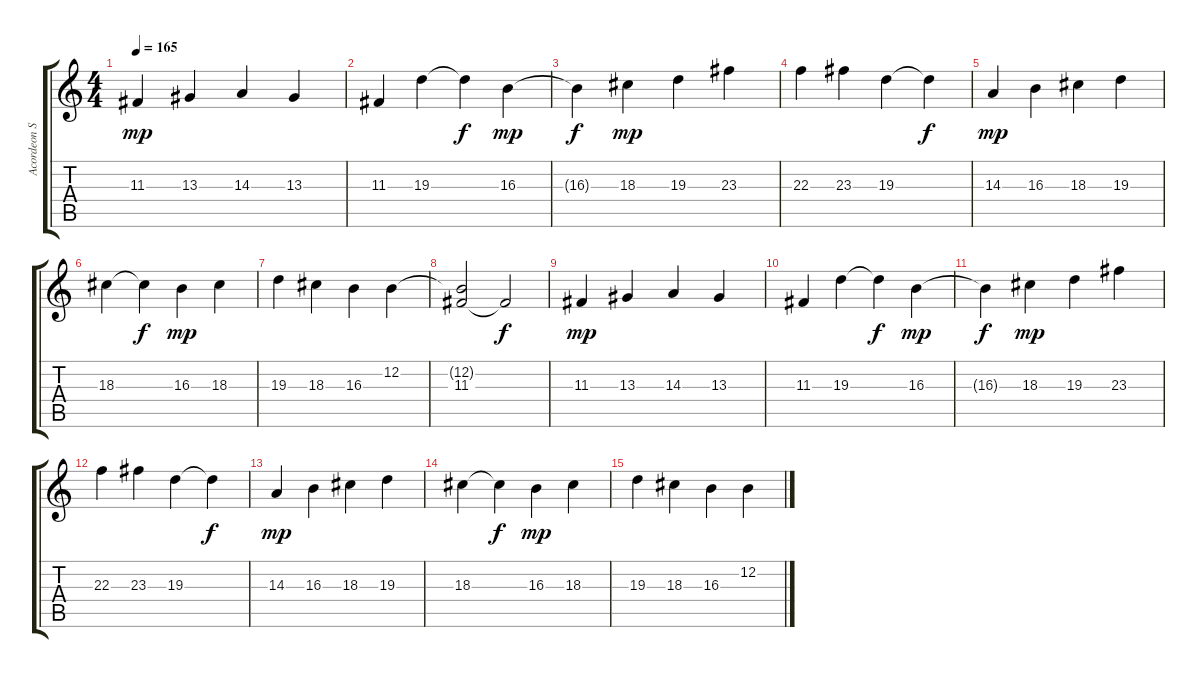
\track ("Acordeon Sergio Acosta" "Acordeon S") {instrument accordion}
\staff {score tabs}
\tuning (E4 B3 G3 D3 A2 E2) {hide}
\ts (4 4)
\tempo 165
\clef g2
\ks c
11.3.4{dy mp} 13.3.4 14.3.4 13.3.4 |
11.3.4 19.3.4 19.3{t}.4{dy f} 16.3.4{dy mp} |
16.3{t}.4{dy f} 18.3.4{dy mp} 19.3.4 23.3.4 |
22.3.4 23.3.4 19.3.4 19.3{t}.4{dy f} |
14.3.4{dy mp} 16.3.4 18.3.4 19.3.4 |
18.3.4 18.3{t}.4{dy f} 16.3.4{dy mp} 18.3.4 |
19.3.4 18.3.4 16.3.4 12.2.4 |
(12.2{t} 11.3).2 11.3{t}.2{dy f} |
11.3.4{dy mp} 13.3.4 14.3.4 13.3.4 |
11.3.4 19.3.4 19.3{t}.4{dy f} 16.3.4{dy mp} |
16.3{t}.4{dy f} 18.3.4{dy mp} 19.3.4 23.3.4 |
22.3.4 23.3.4 19.3.4 19.3{t}.4{dy f} |
14.3.4{dy mp} 16.3.4 18.3.4 19.3.4 |
18.3.4 18.3{t}.4{dy f} 16.3.4{dy mp} 18.3.4 |
19.3.4 18.3.4 16.3.4 12.2.4
